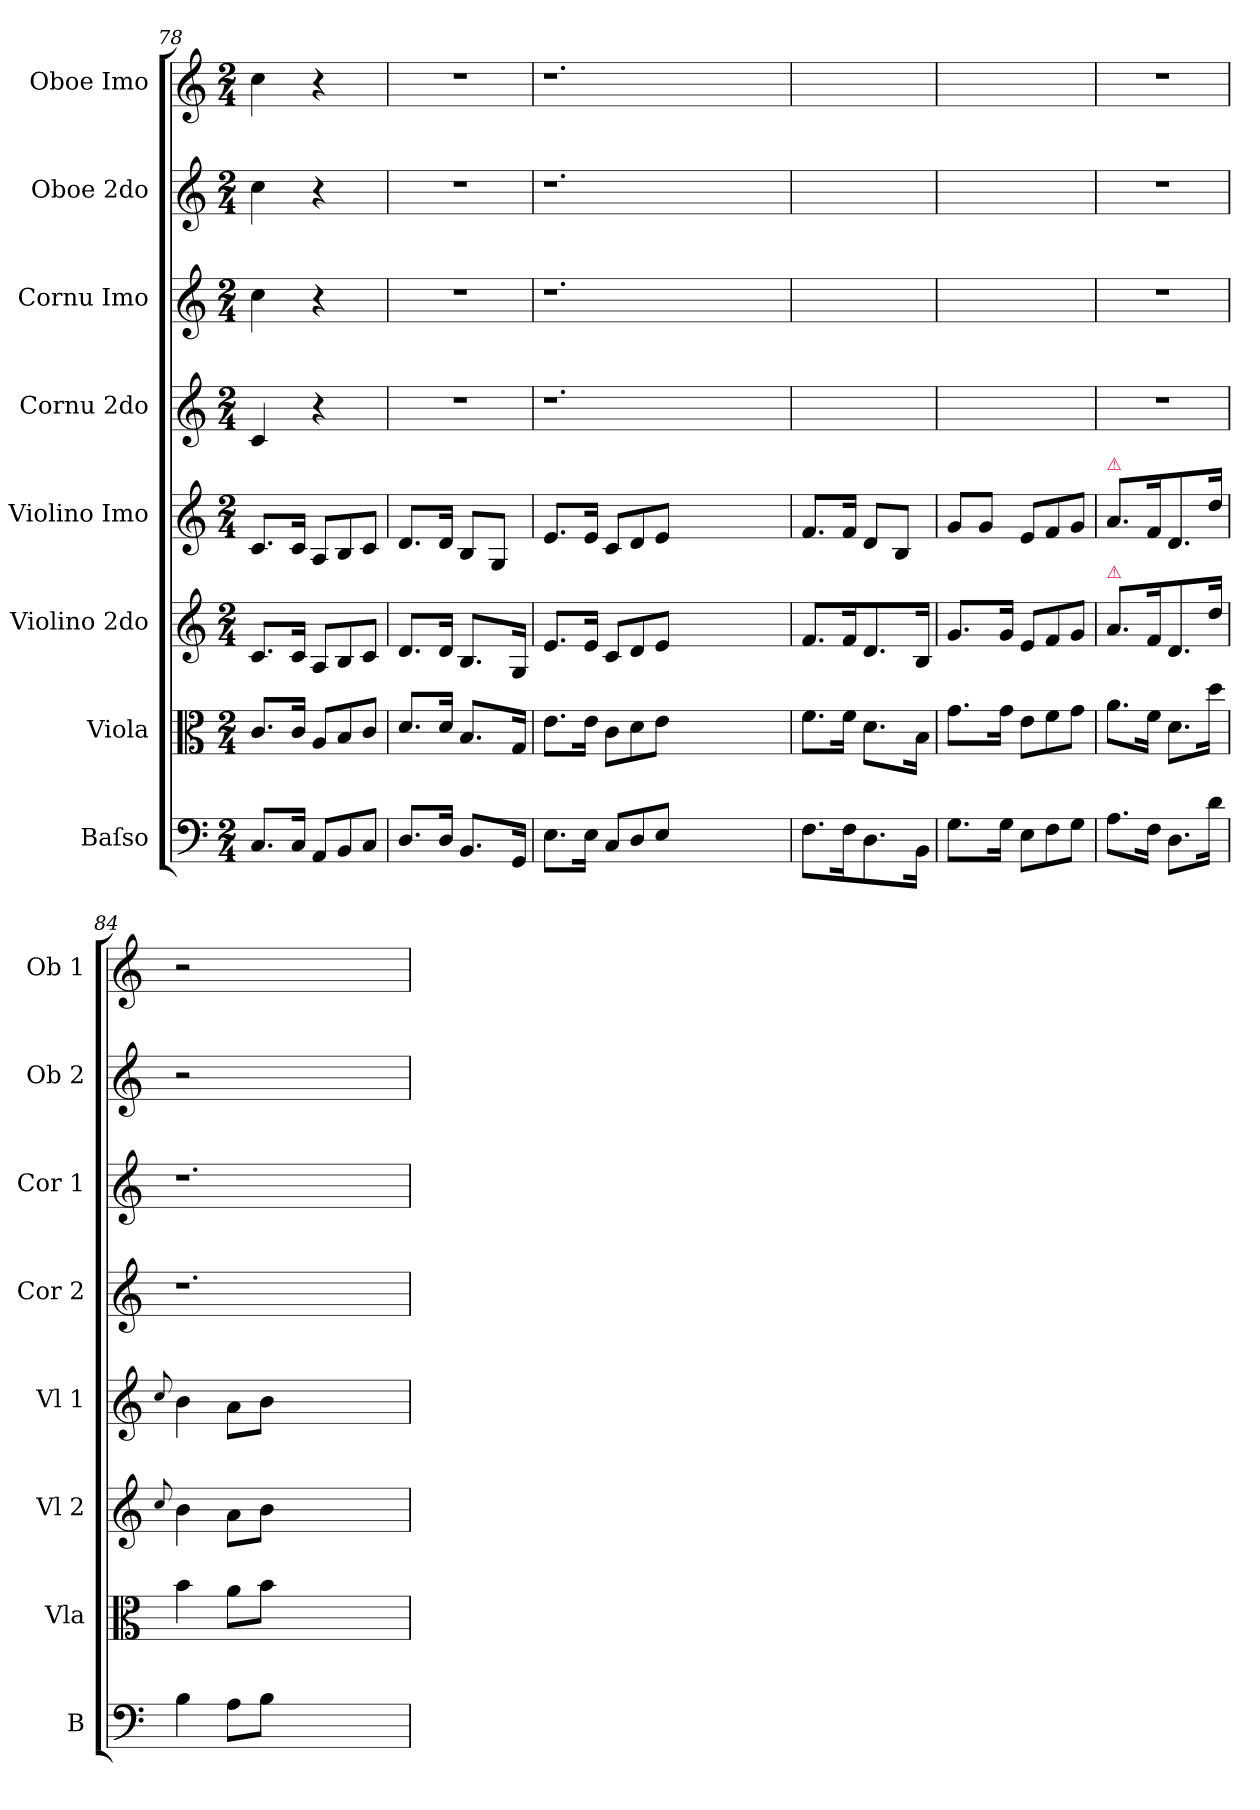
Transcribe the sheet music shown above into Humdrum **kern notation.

**kern	**kern	**kern	**kern	**kern	**kern	**kern	**kern
*part8	*part7	*part6	*part5	*part4	*part3	*part2	*part1
*staff8	*staff7	*staff6	*staff5	*staff4	*staff3	*staff2	*staff1
*I"Baſso	*I"Viola	*I"Violino 2do	*I"Violino Imo	*I"Cornu 2do	*I"Cornu Imo	*I"Oboe 2do	*I"Oboe Imo
*I'B	*I'Vla	*I'Vl 2	*I'Vl 1	*I'Cor 2	*I'Cor 1	*I'Ob 2	*I'Ob 1
*clefF4	*clefC3	*clefG2	*clefG2	*clefG2	*clefG2	*clefG2	*clefG2
*k[]	*k[]	*k[]	*k[]	*k[]	*k[]	*k[]	*k[]
*C:	*C:	*C:	*C:	*C:	*C:	*C:	*C:
*M2/4	*M2/4	*M2/4	*M2/4	*M2/4	*M2/4	*M2/4	*M2/4
=78	=78	=78	=78	=78	=78	=78	=78
8.C/L	8.c/L	8.c/L	8.c/L	4c/	4cc\	4cc\	4cc\
16C/Jk	16c/Jk	16c/Jk	16c/Jk	.	.	.	.
*Xtuplet	*Xtuplet	*Xtuplet	*Xtuplet	*	*	*	*
12AA/L	12A/L	12A/L	12A/L	4r	4r	4r	4r
12BB/	12B/	12B/	12B/	.	.	.	.
12C/J	12c/J	12c/J	12c/J	.	.	.	.
=79	=79	=79	=79	=79	=79	=79	=79
8.D/L	8.d/L	8.d/L	8.d/L	2r	2r	2r	2r
16D/Jk	16d/Jk	16d/Jk	16d/Jk	.	.	.	.
8.BB/L	8.B/L	8.B/L	8B/L	.	.	.	.
.	.	.	8G/J	.	.	.	.
16GG/Jk	16G/Jk	16G/Jk	.	.	.	.	.
=80	=80	=80	=80	=80	=80	=80	=80
8.E\L	8.e\L	8.e/L	8.e/L	1.r	1.r	1.r	1.r
16E\Jk	16e\Jk	16e/Jk	16e/Jk	.	.	.	.
12C/L	12c\L	12c/L	12c/L	.	.	.	.
12D/	12d\	12d/	12d/	.	.	.	.
12E/J	12e\J	12e/J	12e/J	.	.	.	.
1ryy	1ryy	1ryy	1ryy	.	.	.	.
=81	=81	=81	=81	=81	=81	=81	=81
8.F\L	8.f\L	8.f/L	8.f/L	2ryy	2ryy	2ryy	2ryy
16F\K	16f\Jk	16f/K	16f/Jk	.	.	.	.
8.D\	8.d\L	8.d/	8d/L	.	.	.	.
.	.	.	8B/J	.	.	.	.
16BB\Jk	16B\Jk	16B/Jk	.	.	.	.	.
=82	=82	=82	=82	=82	=82	=82	=82
8.G\L	8.g\L	8.g/L	8g/L	2ryy	2ryy	2ryy	2ryy
.	.	.	8g/J	.	.	.	.
16G\Jk	16g\Jk	16g/Jk	.	.	.	.	.
12E\L	12e\L	12e/L	12e/L	.	.	.	.
12F\	12f\	12f/	12f/	.	.	.	.
12G\J	12g\J	12g/J	12g/J	.	.	.	.
=83	=83	=83	=83	=83	=83	=83	=83
!	!	!	!LO:TX:a:color=crimson:t=⚠	!	!	!	!
!	!	!LO:TX:a:color=crimson:t=⚠	!	!	!	!	!
8.A\L	8.a\L	8.a/L	8.a/L	2r	2r	2r	2r
16F\Jk	16f\Jk	16f/K	16f/K	.	.	.	.
8.D\L	8.d\L	8.d/	8.d/	.	.	.	.
16d\Jk	16dd\Jk	16dd\Jk	16dd\Jk	.	.	.	.
=84	=84	=84	=84	=84	=84	=84	=84
.	.	8qqcc/	8qqcc/	.	.	.	.
4B\	4b\	4b\	4b\	1.r	1.r	2r	2r
8A\L	8a\L	8a\L	8a\L	.	.	.	.
8B\J	8b\J	8b\J	8b\J	.	.	.	.
1ryy	1ryy	1ryy	1ryy	.	.	1ryy	1ryy
=	=	=	=	=	=	=	=
*-	*-	*-	*-	*-	*-	*-	*-
